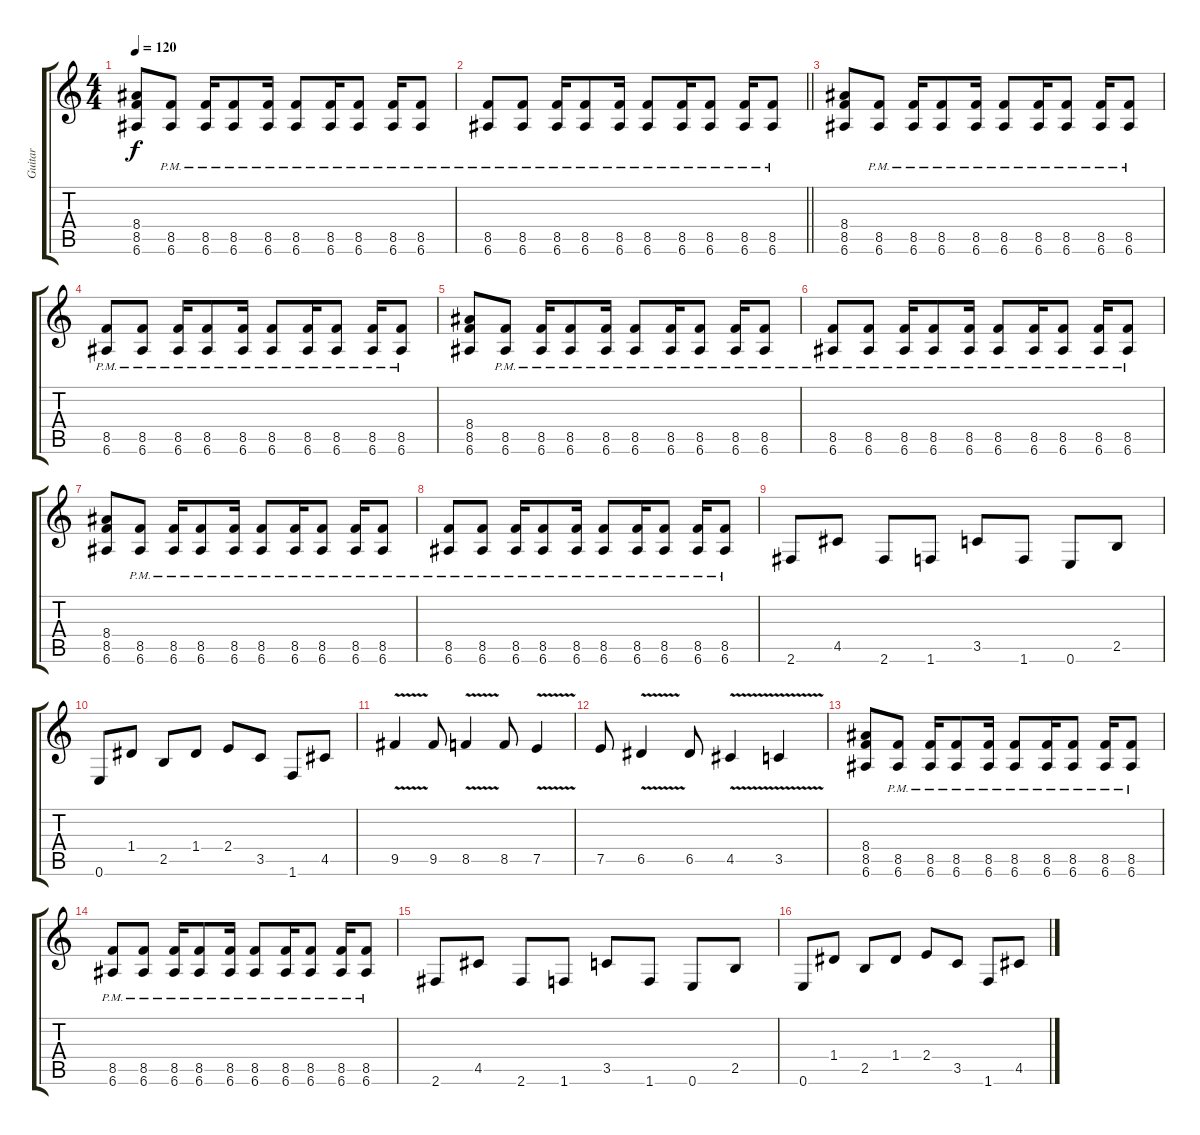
\track ("Guitar" "Guitar") {instrument distortionguitar}
\staff {score tabs}
\tuning (E4 B3 G3 D3 A2 E2) {hide}
\ts (4 4)
\tempo 120
\clef g2
\ks c
(8.4 8.5 6.6).8{dy f} (8.5{pm} 6.6{pm}).8 (8.5{pm} 6.6{pm}).16 (8.5{pm} 6.6{pm}).8 (8.5{pm} 6.6{pm}).16 (8.5{pm} 6.6{pm}).8 (8.5{pm} 6.6{pm}).16 (8.5{pm} 6.6{pm}).8 (8.5{pm} 6.6{pm}).16 (8.5{pm} 6.6{pm}).8 |
\barLineRight lightlight
(8.5{pm} 6.6{pm}).8 (8.5{pm} 6.6{pm}).8 (8.5{pm} 6.6{pm}).16 (8.5{pm} 6.6{pm}).8 (8.5{pm} 6.6{pm}).16 (8.5{pm} 6.6{pm}).8 (8.5{pm} 6.6{pm}).16 (8.5{pm} 6.6{pm}).8 (8.5{pm} 6.6{pm}).16 (8.5{pm} 6.6{pm}).8 |
\section ("" "")
(8.4 8.5 6.6).8 (8.5{pm} 6.6{pm}).8 (8.5{pm} 6.6{pm}).16 (8.5{pm} 6.6{pm}).8 (8.5{pm} 6.6{pm}).16 (8.5{pm} 6.6{pm}).8 (8.5{pm} 6.6{pm}).16 (8.5{pm} 6.6{pm}).8 (8.5{pm} 6.6{pm}).16 (8.5{pm} 6.6{pm}).8 |
(8.5{pm} 6.6{pm}).8 (8.5{pm} 6.6{pm}).8 (8.5{pm} 6.6{pm}).16 (8.5{pm} 6.6{pm}).8 (8.5{pm} 6.6{pm}).16 (8.5{pm} 6.6{pm}).8 (8.5{pm} 6.6{pm}).16 (8.5{pm} 6.6{pm}).8 (8.5{pm} 6.6{pm}).16 (8.5{pm} 6.6{pm}).8 |
(8.4 8.5 6.6).8 (8.5{pm} 6.6{pm}).8 (8.5{pm} 6.6{pm}).16 (8.5{pm} 6.6{pm}).8 (8.5{pm} 6.6{pm}).16 (8.5{pm} 6.6{pm}).8 (8.5{pm} 6.6{pm}).16 (8.5{pm} 6.6{pm}).8 (8.5{pm} 6.6{pm}).16 (8.5{pm} 6.6{pm}).8 |
(8.5{pm} 6.6{pm}).8 (8.5{pm} 6.6{pm}).8 (8.5{pm} 6.6{pm}).16 (8.5{pm} 6.6{pm}).8 (8.5{pm} 6.6{pm}).16 (8.5{pm} 6.6{pm}).8 (8.5{pm} 6.6{pm}).16 (8.5{pm} 6.6{pm}).8 (8.5{pm} 6.6{pm}).16 (8.5{pm} 6.6{pm}).8 |
(8.4 8.5 6.6).8 (8.5{pm} 6.6{pm}).8 (8.5{pm} 6.6{pm}).16 (8.5{pm} 6.6{pm}).8 (8.5{pm} 6.6{pm}).16 (8.5{pm} 6.6{pm}).8 (8.5{pm} 6.6{pm}).16 (8.5{pm} 6.6{pm}).8 (8.5{pm} 6.6{pm}).16 (8.5{pm} 6.6{pm}).8 |
(8.5{pm} 6.6{pm}).8 (8.5{pm} 6.6{pm}).8 (8.5{pm} 6.6{pm}).16 (8.5{pm} 6.6{pm}).8 (8.5{pm} 6.6{pm}).16 (8.5{pm} 6.6{pm}).8 (8.5{pm} 6.6{pm}).16 (8.5{pm} 6.6{pm}).8 (8.5{pm} 6.6{pm}).16 (8.5{pm} 6.6{pm}).8 |
2.6.8 4.5.8 2.6.8 1.6.8 3.5.8 1.6.8 0.6.8 2.5.8 |
0.6.8 1.4.8 2.5.8 1.4.8 2.4.8 3.5.8 1.6.8 4.5.8 |
9.5{v}.4 9.5.8 8.5{v}.4 8.5.8 7.5{v}.4 |
7.5.8 6.5{v}.4 6.5.8 4.5{v}.4 3.5{v}.4 |
(8.4 8.5 6.6).8 (8.5{pm} 6.6{pm}).8 (8.5{pm} 6.6{pm}).16 (8.5{pm} 6.6{pm}).8 (8.5{pm} 6.6{pm}).16 (8.5{pm} 6.6{pm}).8 (8.5{pm} 6.6{pm}).16 (8.5{pm} 6.6{pm}).8 (8.5{pm} 6.6{pm}).16 (8.5{pm} 6.6{pm}).8 |
(8.5{pm} 6.6{pm}).8 (8.5{pm} 6.6{pm}).8 (8.5{pm} 6.6{pm}).16 (8.5{pm} 6.6{pm}).8 (8.5{pm} 6.6{pm}).16 (8.5{pm} 6.6{pm}).8 (8.5{pm} 6.6{pm}).16 (8.5{pm} 6.6{pm}).8 (8.5{pm} 6.6{pm}).16 (8.5{pm} 6.6{pm}).8 |
2.6.8 4.5.8 2.6.8 1.6.8 3.5.8 1.6.8 0.6.8 2.5.8 |
0.6.8 1.4.8 2.5.8 1.4.8 2.4.8 3.5.8 1.6.8 4.5.8
